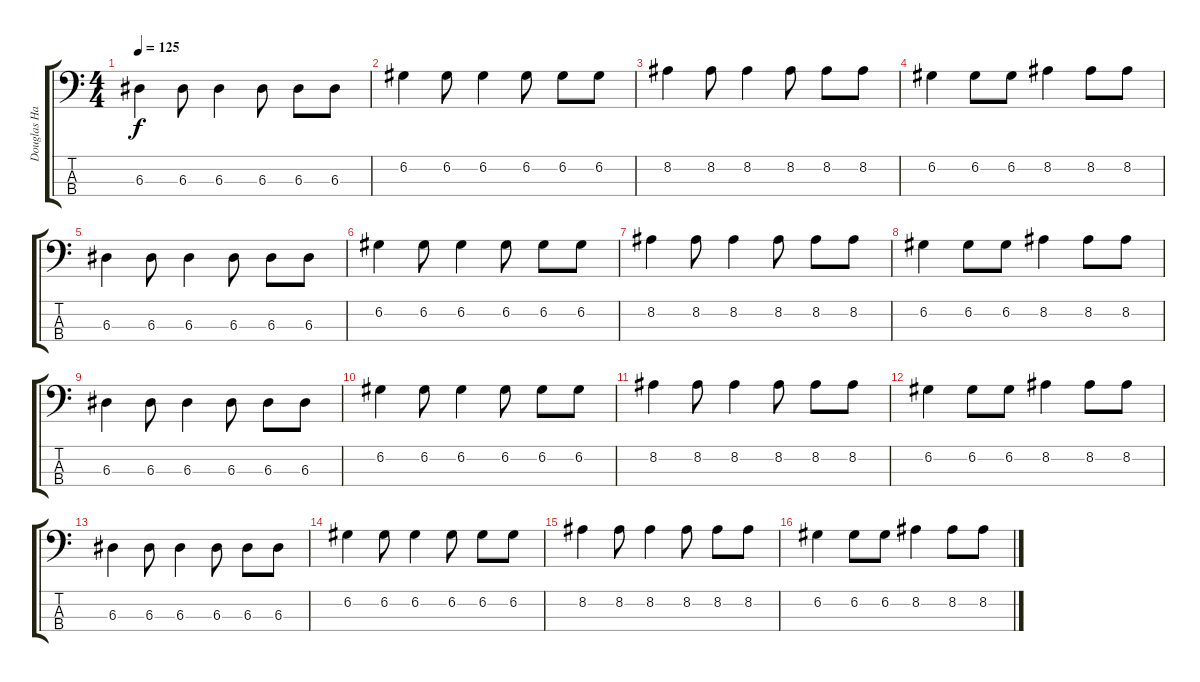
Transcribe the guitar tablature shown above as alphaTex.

\track ("Douglas Hart" "Douglas Ha") {instrument electricbassfinger}
\staff {score tabs}
\tuning (G2 D2 A1 E1) {hide}
\ts (4 4)
\tempo 125
\clef f4
\ks c
6.3.4{dy f} 6.3.8 6.3.4 6.3.8 6.3.8 6.3.8 |
6.2.4 6.2.8 6.2.4 6.2.8 6.2.8 6.2.8 |
8.2.4 8.2.8 8.2.4 8.2.8 8.2.8 8.2.8 |
6.2.4 6.2.8 6.2.8 8.2.4 8.2.8 8.2.8 |
6.3.4 6.3.8 6.3.4 6.3.8 6.3.8 6.3.8 |
6.2.4 6.2.8 6.2.4 6.2.8 6.2.8 6.2.8 |
8.2.4 8.2.8 8.2.4 8.2.8 8.2.8 8.2.8 |
6.2.4 6.2.8 6.2.8 8.2.4 8.2.8 8.2.8 |
6.3.4 6.3.8 6.3.4 6.3.8 6.3.8 6.3.8 |
6.2.4 6.2.8 6.2.4 6.2.8 6.2.8 6.2.8 |
8.2.4 8.2.8 8.2.4 8.2.8 8.2.8 8.2.8 |
6.2.4 6.2.8 6.2.8 8.2.4 8.2.8 8.2.8 |
6.3.4 6.3.8 6.3.4 6.3.8 6.3.8 6.3.8 |
6.2.4 6.2.8 6.2.4 6.2.8 6.2.8 6.2.8 |
8.2.4 8.2.8 8.2.4 8.2.8 8.2.8 8.2.8 |
6.2.4 6.2.8 6.2.8 8.2.4 8.2.8 8.2.8
